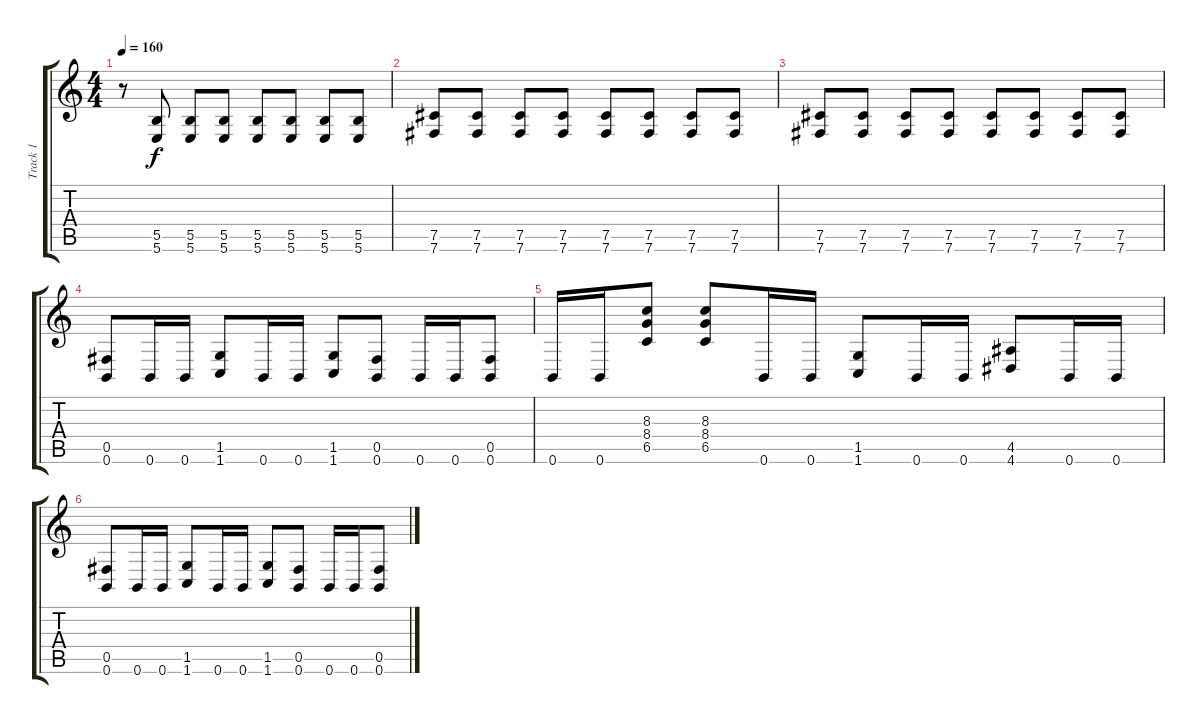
\track ("Track 1" "Track 1") {instrument distortionguitar}
\staff {score tabs}
\tuning (Db4 Ab3 E3 B2 Gb2 B1) {hide}
\ts (4 4)
\tempo 160
\clef g2
\ks c
r.8{dy f} (5.5 5.6).8 (5.5 5.6).8 (5.5 5.6).8 (5.5 5.6).8 (5.5 5.6).8 (5.5 5.6).8 (5.5 5.6).8 |
(7.5 7.6).8 (7.5 7.6).8 (7.5 7.6).8 (7.5 7.6).8 (7.5 7.6).8 (7.5 7.6).8 (7.5 7.6).8 (7.5 7.6).8 |
(7.5 7.6).8 (7.5 7.6).8 (7.5 7.6).8 (7.5 7.6).8 (7.5 7.6).8 (7.5 7.6).8 (7.5 7.6).8 (7.5 7.6).8 |
(0.5 0.6).8 0.6.16 0.6.16 (1.5 1.6).8 0.6.16 0.6.16 (1.5 1.6).8 (0.5 0.6).8 0.6.16 0.6.16 (0.5 0.6).8 |
0.6.16 0.6.16 (8.3 8.4 6.5).8 (8.3 8.4 6.5).8 0.6.16 0.6.16 (1.5 1.6).8 0.6.16 0.6.16 (4.5 4.6).8 0.6.16 0.6.16 |
(0.5 0.6).8 0.6.16 0.6.16 (1.5 1.6).8 0.6.16 0.6.16 (1.5 1.6).8 (0.5 0.6).8 0.6.16 0.6.16 (0.5 0.6).8
